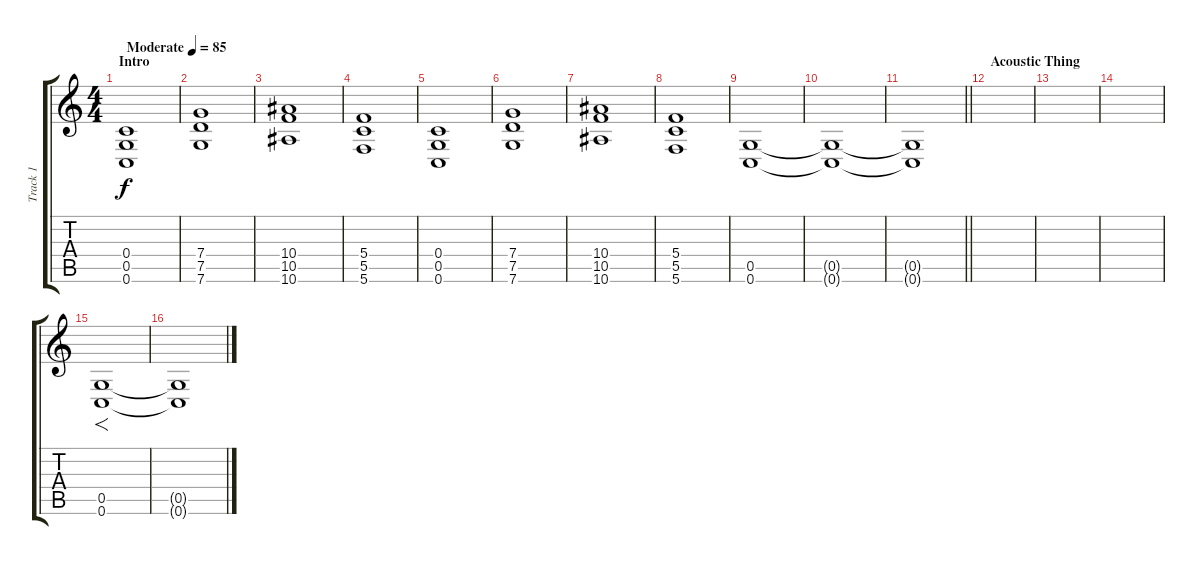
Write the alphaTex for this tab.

\track ("Track 1" "Track 1") {instrument distortionguitar}
\staff {score tabs}
\tuning (D4 A3 F3 C3 G2 C2) {hide}
\ts (4 4)
\section ("" "Intro")
\tempo (85 "Moderate")
\clef g2
\ks c
(0.4 0.5 0.6).1{dy f instrument distortionguitar} |
(7.4 7.5 7.6).1 |
(10.4 10.5 10.6).1 |
(5.4 5.5 5.6).1 |
(0.4 0.5 0.6).1 |
(7.4 7.5 7.6).1 |
(10.4 10.5 10.6).1 |
(5.4 5.5 5.6).1 |
(0.5 0.6).1 |
(0.5{t} 0.6{t}).1 |
\barLineRight lightlight
(0.5{t} 0.6{t}).1 |
\section ("" "Acoustic Thing")
|
|
|
(0.5 0.6).1{f} |
(0.5{t} 0.6{t}).1
